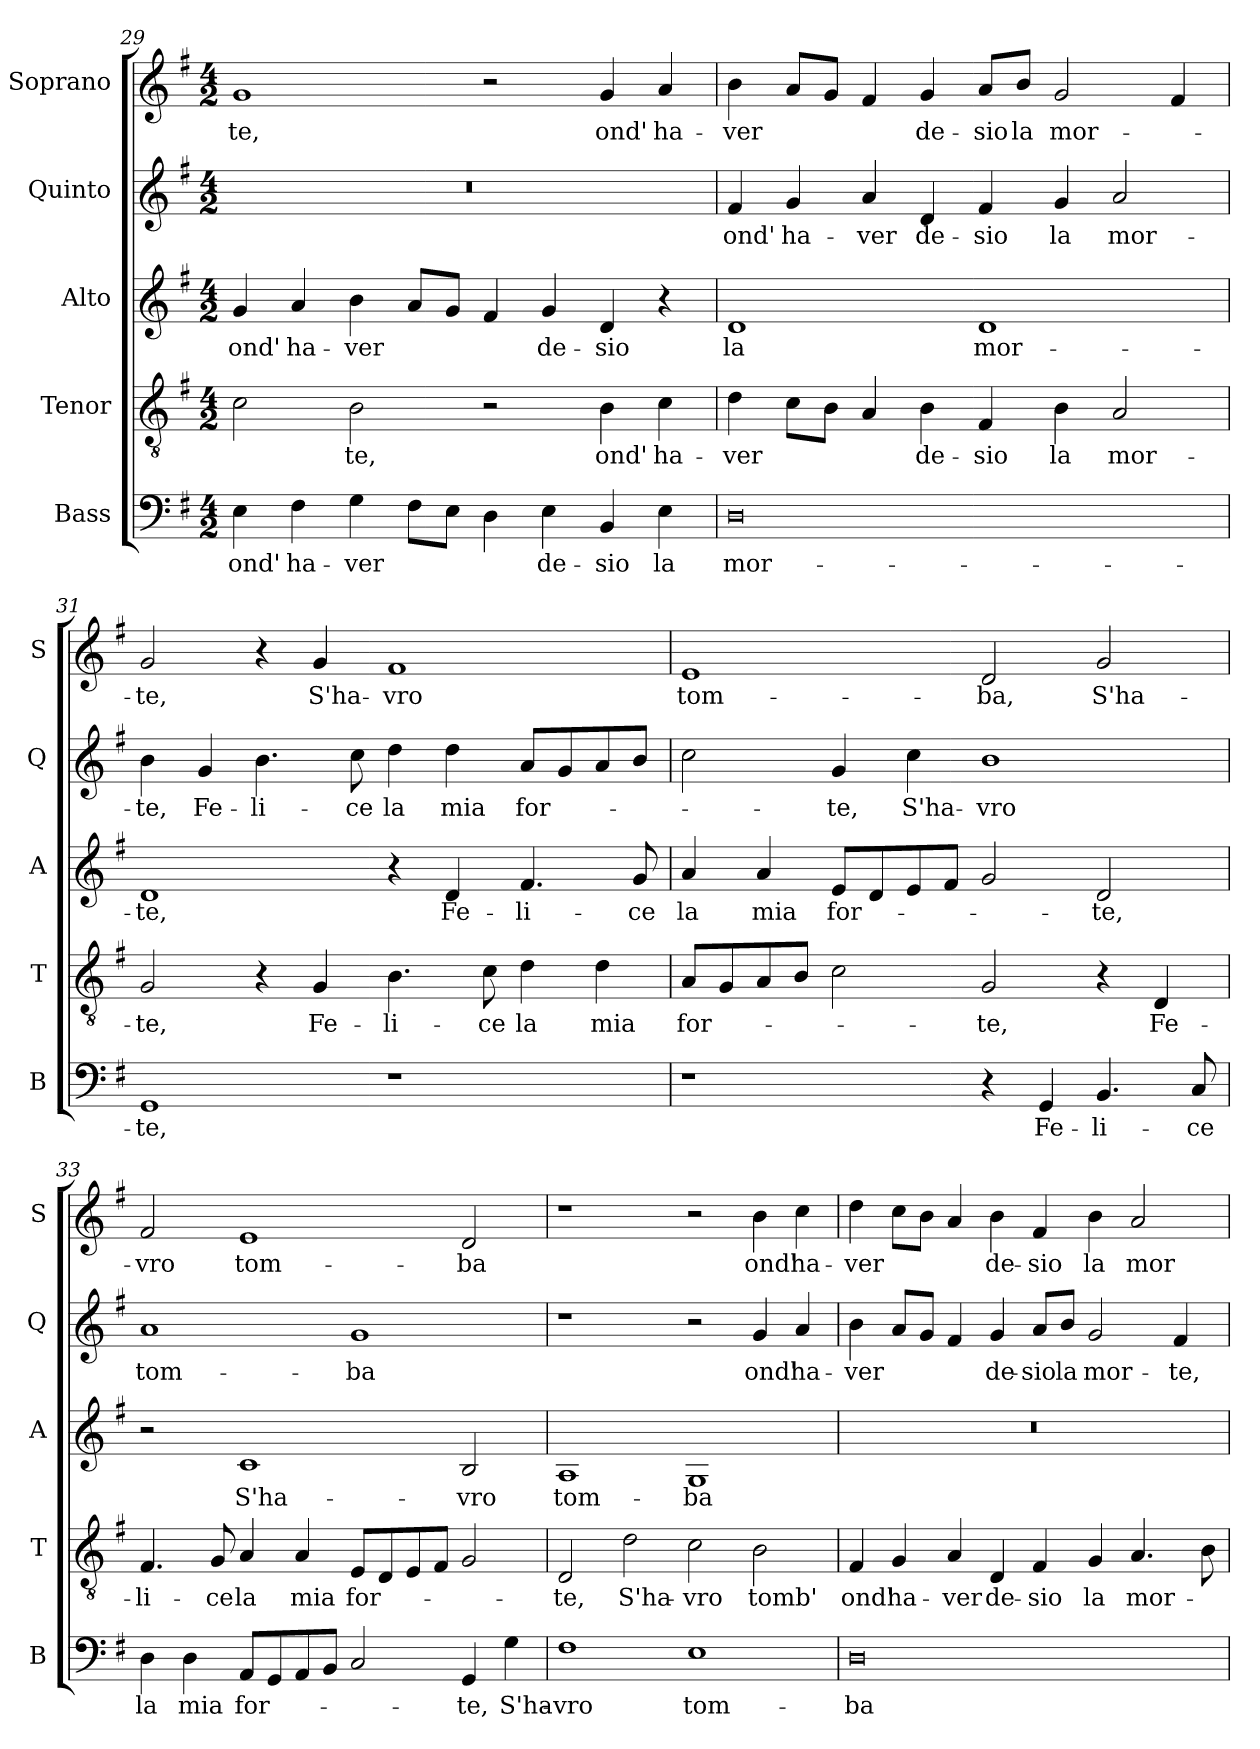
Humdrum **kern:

**kern	**text	**kern	**text	**kern	**text	**kern	**text	**kern	**text
*part5	*part5	*part4	*part4	*part3	*part3	*part2	*part2	*part1	*part1
*staff5	*staff5	*staff4	*staff4	*staff3	*staff3	*staff2	*staff2	*staff1	*staff1
*I"Bass	*	*I"Tenor	*	*I"Alto	*	*I"Quinto	*	*I"Soprano	*
*I'B	*	*I'T	*	*I'A	*	*I'Q	*	*I'S	*
*clefF4	*	*clefGv2	*	*clefG2	*	*clefG2	*	*clefG2	*
*k[f#]	*	*k[f#]	*	*k[f#]	*	*k[f#]	*	*k[f#]	*
*G:	*	*G:	*	*G:	*	*G:	*	*G:	*
*M4/2	*	*M4/2	*	*M4/2	*	*M4/2	*	*M4/2	*
=29	=29	=29	=29	=29	=29	=29	=29	=29	=29
!	!LO:LY:b	!	!	!	!LO:LY:b	!	!	!	!LO:LY:b
4E\	ond'	2c\	.	4g/	ond'	0r	.	1g	-te,
!	!LO:LY:b	!	!	!	!LO:LY:b	!	!	!	!
4F#\	ha-	.	.	4a/	ha-	.	.	.	.
!	!LO:LY:b	!	!LO:LY:b	!	!LO:LY:b	!	!	!	!
4G\	-ver	2B\	-te,	4b\	-ver	.	.	.	.
8F#\L	.	.	.	8a/L	.	.	.	.	.
8E\J	.	.	.	8g/J	.	.	.	.	.
4D\	.	2r	.	4f#/	.	.	.	2r	.
!	!LO:LY:b	!	!	!	!LO:LY:b	!	!	!	!
4E\	de-	.	.	4g/	de-	.	.	.	.
!	!LO:LY:b	!	!LO:LY:b	!	!LO:LY:b	!	!	!	!LO:LY:b
4BB/	-sio	4B\	ond'	4d/	-sio	.	.	4g/	ond'
!	!LO:LY:b	!	!LO:LY:b	!	!	!	!	!	!LO:LY:b
4E\	la	4c\	ha-	4r	.	.	.	4a/	ha-
=30	=30	=30	=30	=30	=30	=30	=30	=30	=30
!	!LO:LY:b	!	!LO:LY:b	!	!LO:LY:b	!	!LO:LY:b	!	!LO:LY:b
0D	mor-	4d\	-ver	1d	la	4f#/	ond'	4b\	-ver
!	!	!	!	!	!	!	!LO:LY:b	!	!
.	.	8c\L	.	.	.	4g/	ha-	8a/L	.
.	.	8B\J	.	.	.	.	.	8g/J	.
!	!	!	!	!	!	!	!LO:LY:b	!	!
.	.	4A/	.	.	.	4a/	-ver	4f#/	.
!	!	!	!LO:LY:b	!	!	!	!LO:LY:b	!	!LO:LY:b
.	.	4B\	de-	.	.	4d/	de-	4g/	de-
!	!	!	!LO:LY:b	!	!LO:LY:b	!	!LO:LY:b	!	!LO:LY:b
.	.	4F#/	-sio	1d	mor-	4f#/	-sio	8a/L	-sio
!	!	!	!	!	!	!	!	!	!LO:LY:b
.	.	.	.	.	.	.	.	8b/J	la
!	!	!	!LO:LY:b	!	!	!	!LO:LY:b	!	!LO:LY:b
.	.	4B\	la	.	.	4g/	la	2g/	mor-
!	!	!	!LO:LY:b	!	!	!	!LO:LY:b	!	!
.	.	2A/	mor-	.	.	2a/	mor-	.	.
.	.	.	.	.	.	.	.	4f#/	.
!!LO:LB:g=z
=31	=31	=31	=31	=31	=31	=31	=31	=31	=31
!	!LO:LY:b	!	!LO:LY:b	!	!LO:LY:b	!	!LO:LY:b	!	!LO:LY:b
1GG	-te,	2G/	-te,	1d	-te,	4b\	-te,	2g/	-te,
!	!	!	!	!	!	!	!LO:LY:b	!	!
.	.	.	.	.	.	4g/	Fe-	.	.
!	!	!	!	!	!	!	!LO:LY:b	!	!
.	.	4r	.	.	.	4.b\	-li-	4r	.
!	!	!	!LO:LY:b	!	!	!	!	!	!LO:LY:b
.	.	4G/	Fe-	.	.	.	.	4g/	S'ha-
!	!	!	!	!	!	!	!LO:LY:b	!	!
.	.	.	.	.	.	8cc\	-ce	.	.
!	!	!	!LO:LY:b	!	!	!	!LO:LY:b	!	!LO:LY:b
1r	.	4.B\	-li-	4r	.	4dd\	la	1f#	-vro
!	!	!	!	!	!LO:LY:b	!	!LO:LY:b	!	!
.	.	.	.	4d/	Fe-	4dd\	mia	.	.
!	!	!	!LO:LY:b	!	!	!	!	!	!
.	.	8c\	-ce	.	.	.	.	.	.
!	!	!	!LO:LY:b	!	!LO:LY:b	!	!LO:LY:b	!	!
.	.	4d\	la	4.f#/	-li-	8a/L	for-	.	.
.	.	.	.	.	.	8g/	.	.	.
!	!	!	!LO:LY:b	!	!	!	!	!	!
.	.	4d\	mia	.	.	8a/	.	.	.
!	!	!	!	!	!LO:LY:b	!	!	!	!
.	.	.	.	8g/	-ce	8b/J	.	.	.
=32	=32	=32	=32	=32	=32	=32	=32	=32	=32
!	!	!	!LO:LY:b	!	!LO:LY:b	!	!	!	!LO:LY:b
1r	.	8A/L	for-	4a/	la	2cc\	.	1e	tom-
.	.	8G/	.	.	.	.	.	.	.
!	!	!	!	!	!LO:LY:b	!	!	!	!
.	.	8A/	.	4a/	mia	.	.	.	.
.	.	8B/J	.	.	.	.	.	.	.
!	!	!	!	!	!LO:LY:b	!	!LO:LY:b	!	!
.	.	2c\	.	8e/L	for-	4g/	-te,	.	.
.	.	.	.	8d/	.	.	.	.	.
!	!	!	!	!	!	!	!LO:LY:b	!	!
.	.	.	.	8e/	.	4cc\	S'ha-	.	.
.	.	.	.	8f#/J	.	.	.	.	.
!	!	!	!LO:LY:b	!	!	!	!LO:LY:b	!	!LO:LY:b
4r	.	2G/	-te,	2g/	.	1b	-vro	2d/	-ba,
!	!LO:LY:b	!	!	!	!	!	!	!	!
4GG/	Fe-	.	.	.	.	.	.	.	.
!	!LO:LY:b	!	!	!	!LO:LY:b	!	!	!	!LO:LY:b
4.BB/	-li-	4r	.	2d/	-te,	.	.	2g/	S'ha-
!	!	!	!LO:LY:b	!	!	!	!	!	!
.	.	4D/	Fe-	.	.	.	.	.	.
!	!LO:LY:b	!	!	!	!	!	!	!	!
8C/	-ce	.	.	.	.	.	.	.	.
=33	=33	=33	=33	=33	=33	=33	=33	=33	=33
!	!LO:LY:b	!	!LO:LY:b	!	!	!	!LO:LY:b	!	!LO:LY:b
4D\	la	4.F#/	-li-	2r	.	1a	tom-	2f#/	-vro
!	!LO:LY:b	!	!	!	!	!	!	!	!
4D\	mia	.	.	.	.	.	.	.	.
!	!	!	!LO:LY:b	!	!	!	!	!	!
.	.	8G/	-ce	.	.	.	.	.	.
!	!LO:LY:b	!	!LO:LY:b	!	!LO:LY:b	!	!	!	!LO:LY:b
8AA/L	for-	4A/	la	1c	S'ha-	.	.	1e	tom-
8GG/	.	.	.	.	.	.	.	.	.
!	!	!	!LO:LY:b	!	!	!	!	!	!
8AA/	.	4A/	mia	.	.	.	.	.	.
8BB/J	.	.	.	.	.	.	.	.	.
!	!	!	!LO:LY:b	!	!	!	!LO:LY:b	!	!
2C/	.	8E/L	for-	.	.	1g	-ba	.	.
.	.	8D/	.	.	.	.	.	.	.
.	.	8E/	.	.	.	.	.	.	.
.	.	8F#/J	.	.	.	.	.	.	.
!	!LO:LY:b	!	!	!	!LO:LY:b	!	!	!	!LO:LY:b
4GG/	-te,	2G/	.	2B/	-vro	.	.	2d/	-ba
!	!LO:LY:b	!	!	!	!	!	!	!	!
4G\	S'ha-	.	.	.	.	.	.	.	.
!!LO:PB:g=z
=34	=34	=34	=34	=34	=34	=34	=34	=34	=34
!	!LO:LY:b	!	!LO:LY:b	!	!LO:LY:b	!	!	!	!
1F#	-vro	2D/	-te,	1A	tom-	1r	.	1r	.
!	!	!	!LO:LY:b	!	!	!	!	!	!
.	.	2d\	S'ha-	.	.	.	.	.	.
!	!LO:LY:b	!	!LO:LY:b	!	!LO:LY:b	!	!	!	!
1E	tom-	2c\	-vro	1G	-ba	2r	.	2r	.
!	!	!	!LO:LY:b	!	!	!	!LO:LY:b	!	!LO:LY:b
.	.	2B\	tomb'	.	.	4g/	ond'	4b\	ond'
!	!	!	!	!	!	!	!LO:LY:b	!	!LO:LY:b
.	.	.	.	.	.	4a/	ha-	4cc\	ha-
=35	=35	=35	=35	=35	=35	=35	=35	=35	=35
!	!LO:LY:b	!	!LO:LY:b	!	!	!	!LO:LY:b	!	!LO:LY:b
0D	-ba	4F#/	ond'	0r	.	4b\	-ver	4dd\	-ver
!	!	!	!LO:LY:b	!	!	!	!	!	!
.	.	4G/	ha-	.	.	8a/L	.	8cc\L	.
.	.	.	.	.	.	8g/J	.	8b\J	.
!	!	!	!LO:LY:b	!	!	!	!	!	!
.	.	4A/	-ver	.	.	4f#/	.	4a/	.
!	!	!	!LO:LY:b	!	!	!	!LO:LY:b	!	!LO:LY:b
.	.	4D/	de-	.	.	4g/	de-	4b\	de-
!	!	!	!LO:LY:b	!	!	!	!LO:LY:b	!	!LO:LY:b
.	.	4F#/	-sio	.	.	8a/L	-sio	4f#/	-sio
!	!	!	!	!	!	!	!LO:LY:b	!	!
.	.	.	.	.	.	8b/J	la	.	.
!	!	!	!LO:LY:b	!	!	!	!LO:LY:b	!	!LO:LY:b
.	.	4G/	la	.	.	2g/	mor-	4b\	la
!	!	!	!LO:LY:b	!	!	!	!	!	!LO:LY:b
.	.	4.A/	mor-	.	.	.	.	2a/	mor-
!	!	!	!	!	!	!	!LO:LY:b	!	!
.	.	.	.	.	.	4f#/	-te,	.	.
.	.	8B\	.	.	.	.	.	.	.
=	=	=	=	=	=	=	=	=	=
*-	*-	*-	*-	*-	*-	*-	*-	*-	*-
